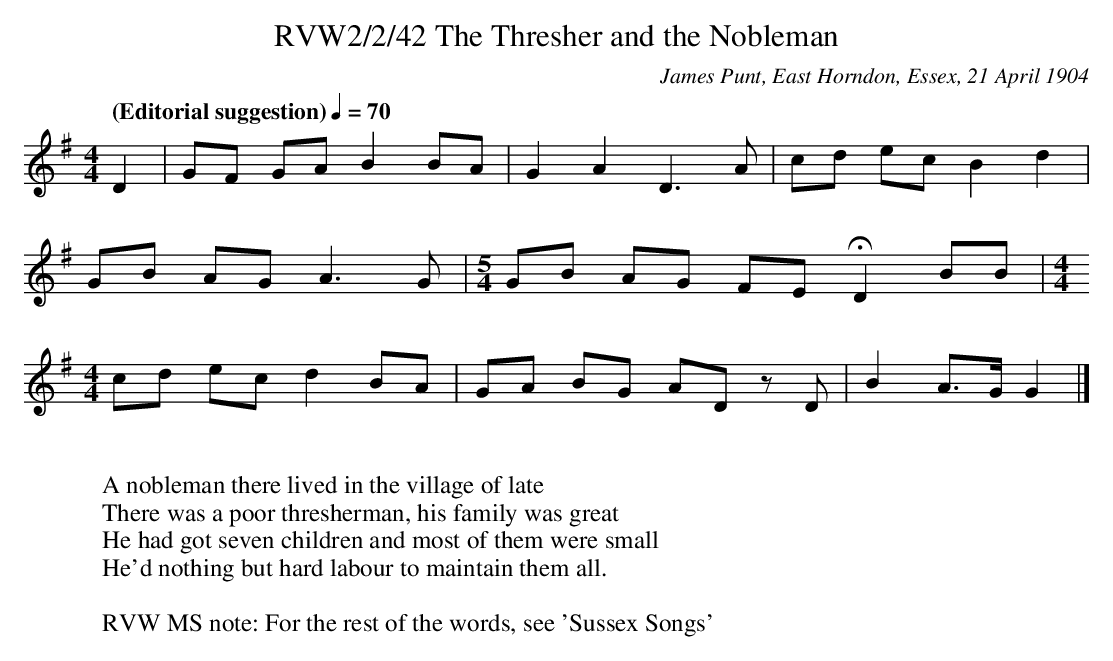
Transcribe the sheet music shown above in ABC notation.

X:1
T:RVW2/2/42 The Thresher and the Nobleman
C: James Punt, East Horndon, Essex, 21 April 1904
L:1/8
Q: "(Editorial suggestion)" 1/4=70
M:4/4
K:G
D2 | GF GA B2 BA | G2 A2  D3 A | cd ec B2 d2 |
GB AG A3 G | [M:5/4] GB AG FE HD2 BB |[M:4/4]
cd ec d2 BA | GA BG AD z D | B2 A3/2G/2 G2|]
W:
W: A nobleman there lived in the village of late
W: There was a poor thresherman, his family was great
W: He had got seven children and most of them were small
W: He'd nothing but hard labour to maintain them all.
W:
W: RVW MS note: For the rest of the words, see 'Sussex Songs'
